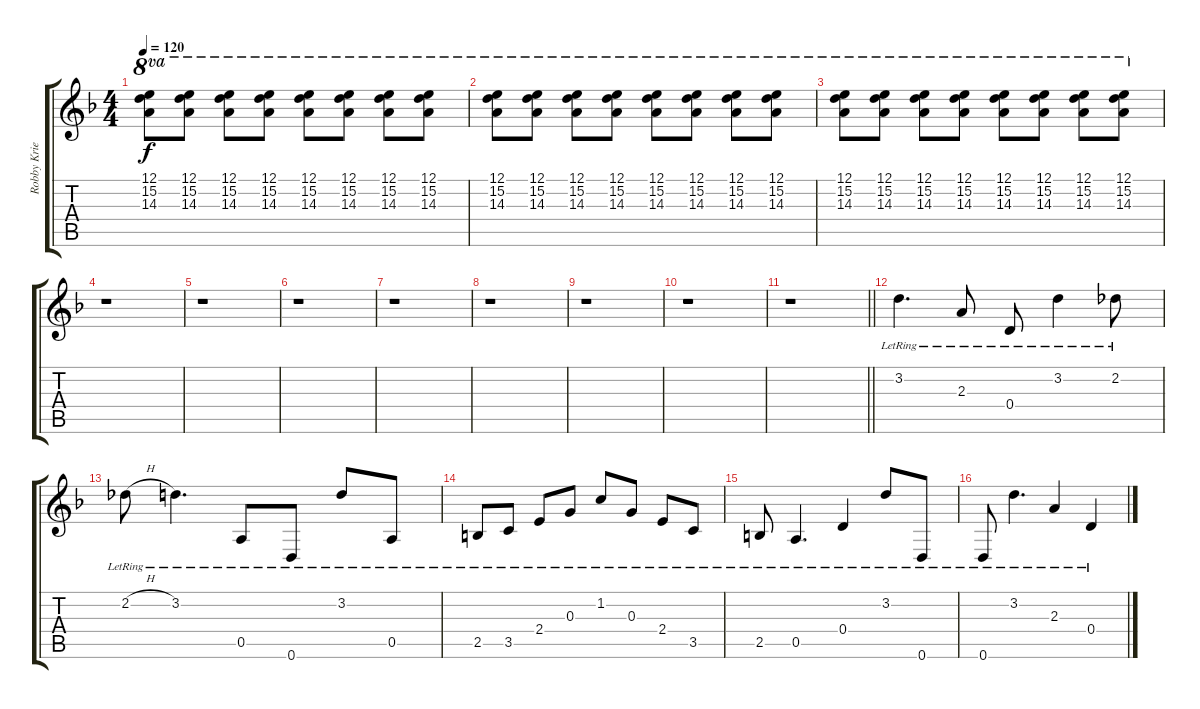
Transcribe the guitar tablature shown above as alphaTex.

\track ("Robby Krieger" "Robby Krie") {instrument electricguitarjazz}
\staff {score tabs}
\tuning (E4 B3 G3 D3 A2 D2) {hide}
\ts (4 4)
\tempo 120
\clef g2
\ks f
(12.1 15.2 14.3).8{ot 8va dy f} (12.1 15.2 14.3).8{ot 8va} (12.1 15.2 14.3).8{ot 8va} (12.1 15.2 14.3).8{ot 8va} (12.1 15.2 14.3).8{ot 8va} (12.1 15.2 14.3).8{ot 8va} (12.1 15.2 14.3).8{ot 8va} (12.1 15.2 14.3).8{ot 8va} |
(12.1 15.2 14.3).8{ot 8va} (12.1 15.2 14.3).8{ot 8va} (12.1 15.2 14.3).8{ot 8va} (12.1 15.2 14.3).8{ot 8va} (12.1 15.2 14.3).8{ot 8va} (12.1 15.2 14.3).8{ot 8va} (12.1 15.2 14.3).8{ot 8va} (12.1 15.2 14.3).8{ot 8va} |
(12.1 15.2 14.3).8{ot 8va} (12.1 15.2 14.3).8{ot 8va} (12.1 15.2 14.3).8{ot 8va} (12.1 15.2 14.3).8{ot 8va} (12.1 15.2 14.3).8{ot 8va} (12.1 15.2 14.3).8{ot 8va} (12.1 15.2 14.3).8{ot 8va} (12.1 15.2 14.3).8{ot 8va} |
r.1 |
r.1 |
r.1 |
r.1 |
r.1 |
r.1 |
r.1 |
\barLineRight lightlight
r.1 |
3.2{lr}.4{d} 2.3{lr}.8 0.4{lr}.8 3.2{lr}.4 2.2{lr}.8 |
2.2{h lr}.8 3.2{lr}.4{d} 0.5{lr}.8 0.6{lr}.8 3.2{lr}.8 0.5{lr}.8 |
2.5{lr}.8 3.5{lr}.8 2.4{lr}.8 0.3{lr}.8 1.2{lr}.8 0.3{lr}.8 2.4{lr}.8 3.5{lr}.8 |
2.5{lr}.8 0.5{lr}.4{d} 0.4{lr}.4 3.2{lr}.8 0.6{lr}.8 |
0.6{lr}.8 3.2{lr}.4{d} 2.3{lr}.4 0.4{lr}.4
